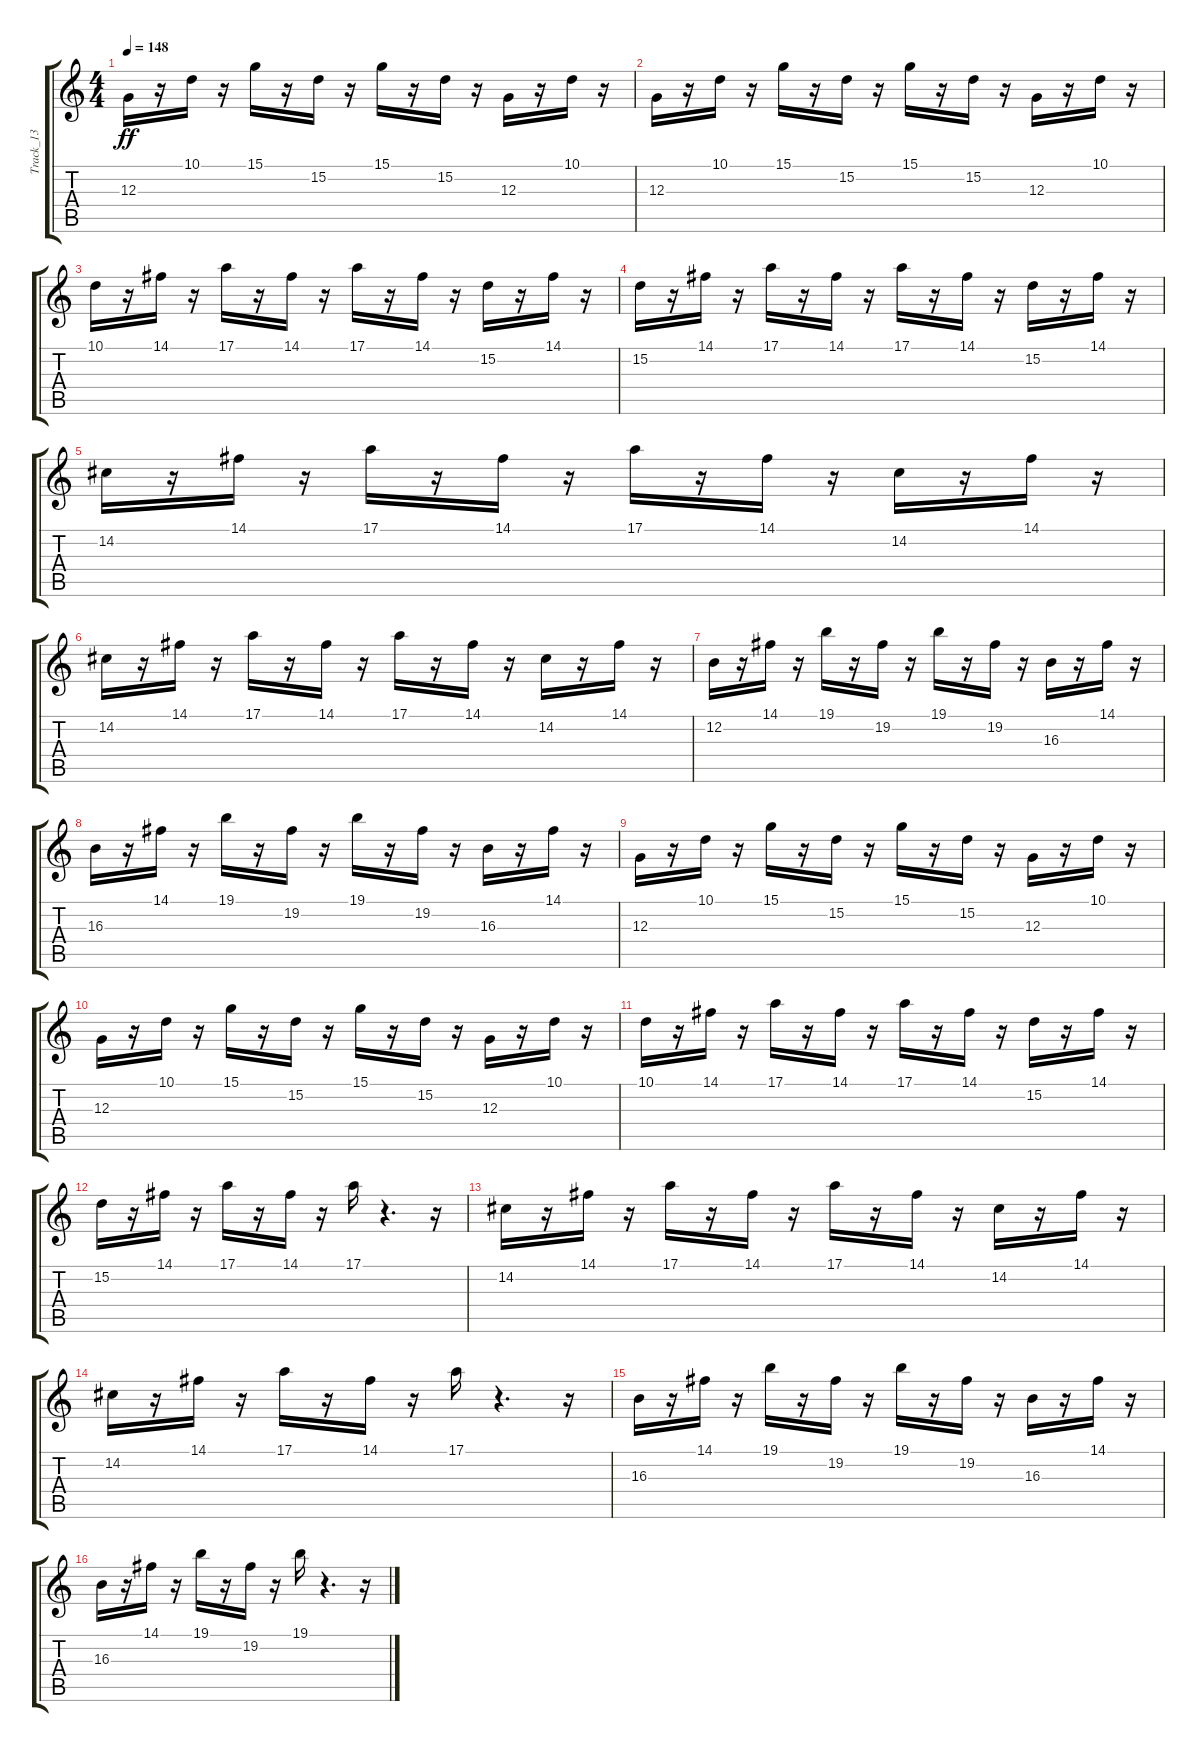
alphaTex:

\track ("Track_13" "Track_13") {instrument stringensemble1}
\staff {score tabs}
\tuning (E4 B3 G3 D3 A2 E2) {hide}
\ts (4 4)
\tempo 148
\clef g2
\ks c
12.3.16{dy ff} r.16 10.1.16 r.16 15.1.16 r.16 15.2.16 r.16 15.1.16 r.16 15.2.16 r.16 12.3.16 r.16 10.1.16 r.16 |
12.3.16 r.16 10.1.16 r.16 15.1.16 r.16 15.2.16 r.16 15.1.16 r.16 15.2.16 r.16 12.3.16 r.16 10.1.16 r.16 |
10.1.16 r.16 14.1.16 r.16 17.1.16 r.16 14.1.16 r.16 17.1.16 r.16 14.1.16 r.16 15.2.16 r.16 14.1.16 r.16 |
15.2.16 r.16 14.1.16 r.16 17.1.16 r.16 14.1.16 r.16 17.1.16 r.16 14.1.16 r.16 15.2.16 r.16 14.1.16 r.16 |
14.2.16 r.16 14.1.16 r.16 17.1.16 r.16 14.1.16 r.16 17.1.16 r.16 14.1.16 r.16 14.2.16 r.16 14.1.16 r.16 |
14.2.16 r.16 14.1.16 r.16 17.1.16 r.16 14.1.16 r.16 17.1.16 r.16 14.1.16 r.16 14.2.16 r.16 14.1.16 r.16 |
12.2.16 r.16 14.1.16 r.16 19.1.16 r.16 19.2.16 r.16 19.1.16 r.16 19.2.16 r.16 16.3.16 r.16 14.1.16 r.16 |
16.3.16 r.16 14.1.16 r.16 19.1.16 r.16 19.2.16 r.16 19.1.16 r.16 19.2.16 r.16 16.3.16 r.16 14.1.16 r.16 |
12.3.16 r.16 10.1.16 r.16 15.1.16 r.16 15.2.16 r.16 15.1.16 r.16 15.2.16 r.16 12.3.16 r.16 10.1.16 r.16 |
12.3.16 r.16 10.1.16 r.16 15.1.16 r.16 15.2.16 r.16 15.1.16 r.16 15.2.16 r.16 12.3.16 r.16 10.1.16 r.16 |
10.1.16 r.16 14.1.16 r.16 17.1.16 r.16 14.1.16 r.16 17.1.16 r.16 14.1.16 r.16 15.2.16 r.16 14.1.16 r.16 |
15.2.16 r.16 14.1.16 r.16 17.1.16 r.16 14.1.16 r.16 17.1.16 r.4{d} r.16 |
14.2.16 r.16 14.1.16 r.16 17.1.16 r.16 14.1.16 r.16 17.1.16 r.16 14.1.16 r.16 14.2.16 r.16 14.1.16 r.16 |
14.2.16 r.16 14.1.16 r.16 17.1.16 r.16 14.1.16 r.16 17.1.16 r.4{d} r.16 |
16.3.16 r.16 14.1.16 r.16 19.1.16 r.16 19.2.16 r.16 19.1.16 r.16 19.2.16 r.16 16.3.16 r.16 14.1.16 r.16 |
16.3.16 r.16 14.1.16 r.16 19.1.16 r.16 19.2.16 r.16 19.1.16 r.4{d} r.16
